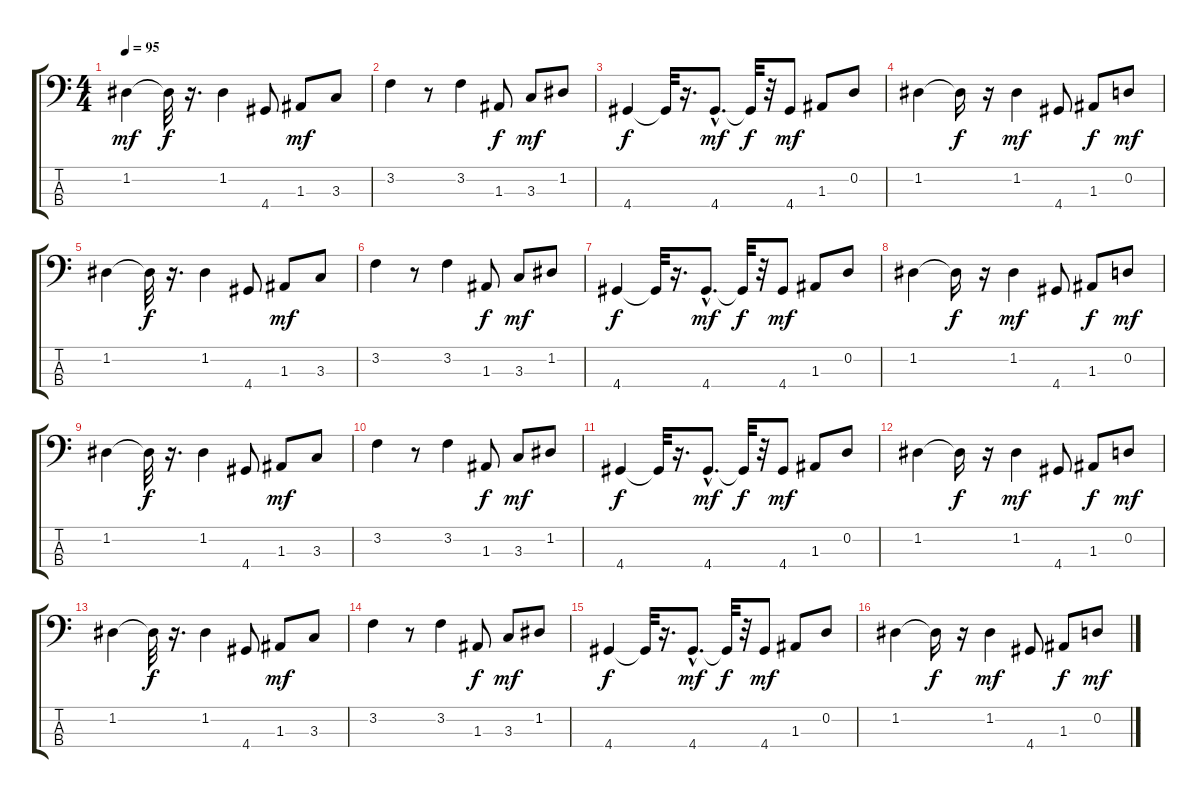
\track "" {instrument fretlessbass}
\staff {score tabs}
\tuning (G2 D2 A1 E1) {hide}
\ts (4 4)
\tempo 95
\clef f4
\ks c
1.2.4{dy mf} 1.2{t}.32{dy f} r.16{d} 1.2.4 4.4.8 1.3.8{dy mf} 3.3.8 |
3.2.4 r.8 3.2.4 1.3.8{dy f} 3.3.8{dy mf} 1.2.8 |
4.4.4{dy f} 4.4{t}.32 r.16{d} 4.4{hac}.8{d dy mf} 4.4{t}.32{dy f} r.32 4.4.8{dy mf} 1.3.8 0.2.8 |
1.2.4 1.2{t}.16{dy f} r.16 1.2.4{dy mf} 4.4.8 1.3.8{dy f} 0.2.8{dy mf} |
1.2.4 1.2{t}.32{dy f} r.16{d} 1.2.4 4.4.8 1.3.8{dy mf} 3.3.8 |
3.2.4 r.8 3.2.4 1.3.8{dy f} 3.3.8{dy mf} 1.2.8 |
4.4.4{dy f} 4.4{t}.32 r.16{d} 4.4{hac}.8{d dy mf} 4.4{t}.32{dy f} r.32 4.4.8{dy mf} 1.3.8 0.2.8 |
1.2.4 1.2{t}.16{dy f} r.16 1.2.4{dy mf} 4.4.8 1.3.8{dy f} 0.2.8{dy mf} |
1.2.4 1.2{t}.32{dy f} r.16{d} 1.2.4 4.4.8 1.3.8{dy mf} 3.3.8 |
3.2.4 r.8 3.2.4 1.3.8{dy f} 3.3.8{dy mf} 1.2.8 |
4.4.4{dy f} 4.4{t}.32 r.16{d} 4.4{hac}.8{d dy mf} 4.4{t}.32{dy f} r.32 4.4.8{dy mf} 1.3.8 0.2.8 |
1.2.4 1.2{t}.16{dy f} r.16 1.2.4{dy mf} 4.4.8 1.3.8{dy f} 0.2.8{dy mf} |
1.2.4 1.2{t}.32{dy f} r.16{d} 1.2.4 4.4.8 1.3.8{dy mf} 3.3.8 |
3.2.4 r.8 3.2.4 1.3.8{dy f} 3.3.8{dy mf} 1.2.8 |
4.4.4{dy f} 4.4{t}.32 r.16{d} 4.4{hac}.8{d dy mf} 4.4{t}.32{dy f} r.32 4.4.8{dy mf} 1.3.8 0.2.8 |
1.2.4 1.2{t}.16{dy f} r.16 1.2.4{dy mf} 4.4.8 1.3.8{dy f} 0.2.8{dy mf}
